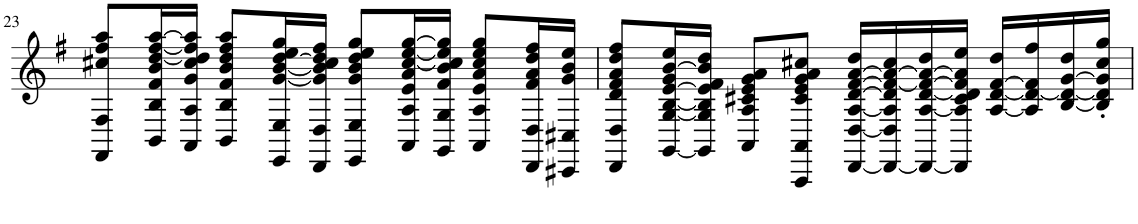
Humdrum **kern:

**kern
*part1
*staff1
*I"Violin I
*I'Vin i.
!!LO:PB:g=z
*clefG2
*k[f#]
*M4/4
=23
8FF#/ 8F#/ 8cc#X/ 8ff#/ 8aa/L
16BB/ 16B/ 16f#/ 16b/ [16dd/ [16ff#/ [16aa/L
16AA/ 16A/ 16g/ 16cc#/ 16dd/] 16ff#/] 16aa/]JJ
8BB/ 8B/ 8f#/ 8b/ 8dd/ 8ff#/ 8aa/L
16EE/ 16E/ [16g/ [16b/ [16dd/ 16ee/ 16gg/L
16DD/ 16D/ 16g/] 16b/] 16cc#/ 16dd/] 16ff#/JJ
8EE/ 8E/ 8g/ 8b/ 8dd/ 8ee/ 8gg/L
16AA/ 16A/ 16e/ 16a/ [16cc#/ [16ee/ [16gg/L
16GG/ 16G/ 16f#/ 16b/ 16cc#/] 16ee/] 16gg/]JJ
8AA/ 8A/ 8e/ 8a/ 8cc#/ 8ee/ 8gg/L
16DD/ 16D/ 16f#/ 16a/ 16dd/ 16ff#/L
16CC#X/ 16C#X/ 16g/ 16b/ 16ee/JJ
=24
8DD/ 8D/ 8d/ 8f#/ 8a/ 8dd/ 8ff#/L
[16GG/ [16G/ [16B/ [16e/ 16g/ [16b/ 16ee/L
16GG/] 16G/] 16B/] 16e/] 16f#/ 16b/] 16dd/JJ
8AA/ 8A/ 8c#X/ 8e/ 8g/ 8a/L
8AAA/ 8AA/ 8c#/ 8e/ 8g/ 8a/ 8cc#X/J
[16DD/ [16D/ [16A/ [16d/ [16f#/ [16a/ 16dd/LL
16DD/_ 16D/] 16A/] 16d/] 16f#/_ 16a/_ 16cc#/
16DD/_ [16A/ [16d/ 16f#/_ 16a/_ 16dd/
16DD/] 16A/] 16c#/ 16d/] 16f#/] 16a/] 16ee/JJ
[16A/ [16d/ [16f#/ 16dd/LL
16A/] 16d/_ 16f#/] 16ff#/
[16B/ 16d/_ [16g/ 16dd/
16B/]' 16d/]' 16g/]' 16cc#/' 16gg/'JJ
=
*-
